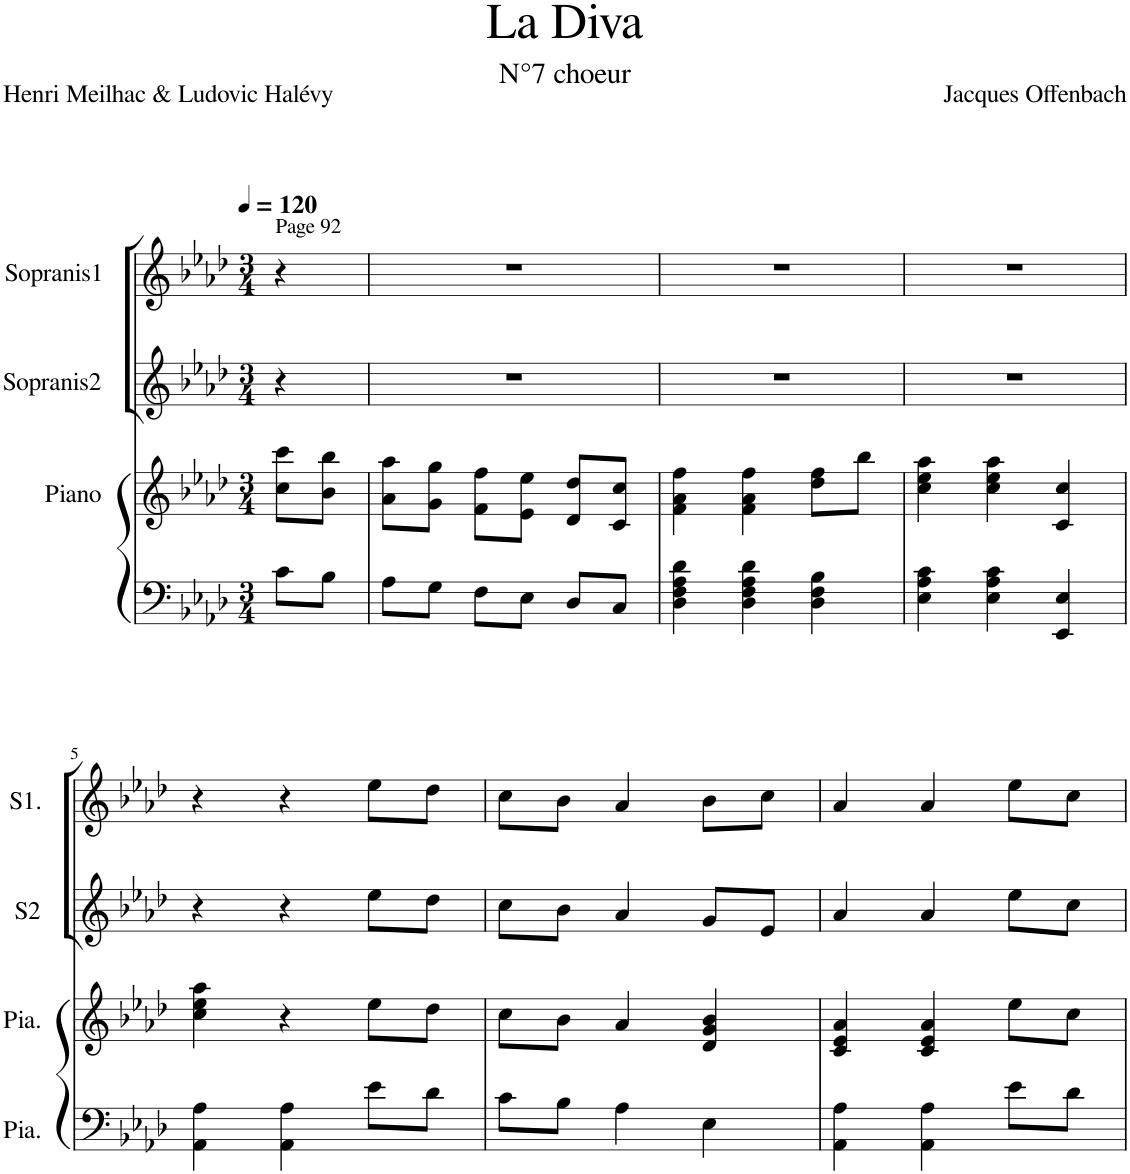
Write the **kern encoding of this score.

**kern	**kern	**kern	**kern
*part4	*part3	*part2	*part1
*staff4	*staff3	*staff2	*staff1
*I"Piano	*I"Piano	*I"Sopranis2	*I"Sopranis1
*I'Pia.	*I'Pia.	*I'S2	*I'S1.
*clefF4	*clefG2	*clefG2	*clefG2
*	*	*	*Trd1c2
*k[b-e-a-d-]	*k[b-e-a-d-]	*k[b-e-a-d-]	*k[b-e-a-d-]
*M3/4	*M3/4	*M3/4	*M3/4
*MM120	*MM120	*MM120	*MM120
=1	=1	=1	=1
!	!	!	!LO:TX:a:t=Page 92
8c\L	8cc\ 8ccc\L	4r	4r
8B-\J	8b-\ 8bb-\J	.	.
=2	=2	=2	=2
8A-\L	8a-\ 8aa-\L	2.r	2.r
8G\J	8g\ 8gg\J	.	.
8F\L	8f\ 8ff\L	.	.
8E-\J	8e-\ 8ee-\J	.	.
8D-/L	8d-/ 8dd-/L	.	.
8C/J	8c/ 8cc/J	.	.
=3	=3	=3	=3
4D-\ 4F\ 4A-\ 4d-\	4f\ 4a-\ 4ff\	2.r	2.r
4D-\ 4F\ 4A-\ 4d-\	4f\ 4a-\ 4ff\	.	.
4D-\ 4F\ 4B-\	8dd-\ 8ff\L	.	.
.	8bb-\J	.	.
=4	=4	=4	=4
4E-\ 4A-\ 4c\	4cc\ 4ee-\ 4aa-\	2.r	2.r
4E-\ 4A-\ 4c\	4cc\ 4ee-\ 4aa-\	.	.
4EE-/ 4E-/	4c/ 4cc/	.	.
!!LO:LB:g=z
=5	=5	=5	=5
4AA-\ 4A-\	4cc\ 4ee-\ 4aa-\	4r	4r
4AA-\ 4A-\	4r	4r	4r
8e-\L	8ee-\L	8ee-\L	8ee-\L
8d-\J	8dd-\J	8dd-\J	8dd-\J
=6	=6	=6	=6
8c\L	8cc\L	8cc\L	8cc\L
8B-\J	8b-\J	8b-\J	8b-\J
4A-\	4a-/	4a-/	4a-/
4E-\	4d-/ 4g/ 4b-/	8g/L	8b-\L
.	.	8e-/J	8cc\J
=7	=7	=7	=7
4AA-\ 4A-\	4c/ 4e-/ 4a-/	4a-/	4a-/
4AA-\ 4A-\	4c/ 4e-/ 4a-/	4a-/	4a-/
8e-\L	8ee-\L	8ee-\L	8ee-\L
8d-\J	8cc\J	8cc\J	8cc\J
=	=	=	=
*-	*-	*-	*-
